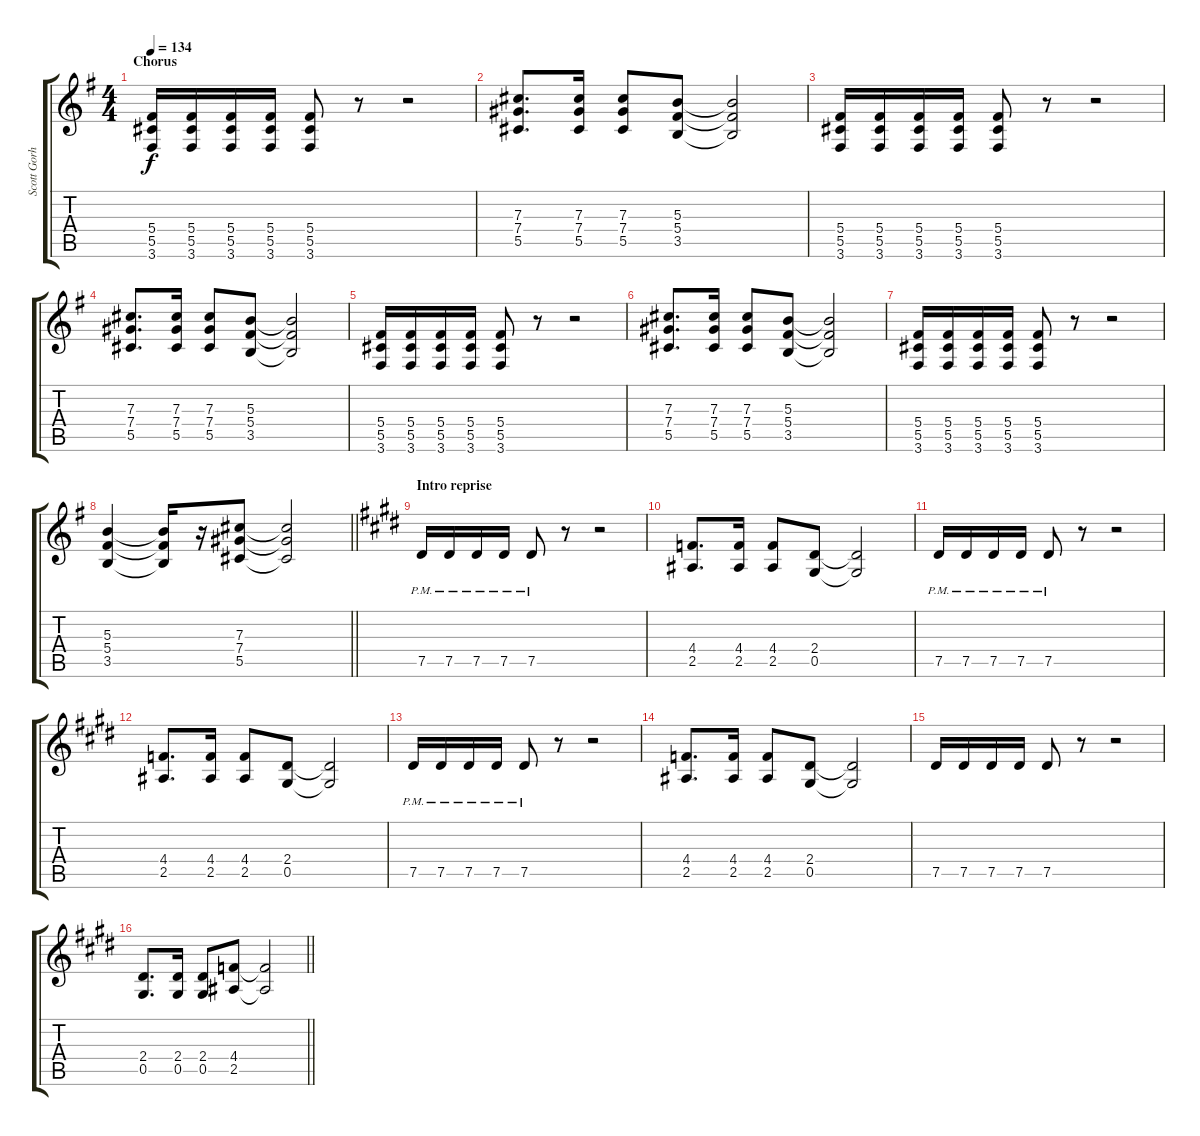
\track ("Scott Gorham" "Scott Gorh") {instrument overdrivenguitar}
\staff {score tabs}
\tuning (Eb4 Bb3 Gb3 Db3 Ab2 Eb2) {hide}
\ts (4 4)
\section ("" "Chorus")
\tempo 134
\clef g2
\ks g
(5.4 5.5 3.6).16{dy f} (5.4 5.5 3.6).16 (5.4 5.5 3.6).16 (5.4 5.5 3.6).16 (5.4 5.5 3.6).8 r.8 r.2 |
(7.3 7.4 5.5).8{d} (7.3 7.4 5.5).16 (7.3 7.4 5.5).8 (5.3 5.4 3.5).8 (5.3{t} 5.4{t} 3.5{t}).2 |
(5.4 5.5 3.6).16 (5.4 5.5 3.6).16 (5.4 5.5 3.6).16 (5.4 5.5 3.6).16 (5.4 5.5 3.6).8 r.8 r.2 |
(7.3 7.4 5.5).8{d} (7.3 7.4 5.5).16 (7.3 7.4 5.5).8 (5.3 5.4 3.5).8 (5.3{t} 5.4{t} 3.5{t}).2 |
(5.4 5.5 3.6).16 (5.4 5.5 3.6).16 (5.4 5.5 3.6).16 (5.4 5.5 3.6).16 (5.4 5.5 3.6).8 r.8 r.2 |
(7.3 7.4 5.5).8{d} (7.3 7.4 5.5).16 (7.3 7.4 5.5).8 (5.3 5.4 3.5).8 (5.3{t} 5.4{t} 3.5{t}).2 |
(5.4 5.5 3.6).16 (5.4 5.5 3.6).16 (5.4 5.5 3.6).16 (5.4 5.5 3.6).16 (5.4 5.5 3.6).8 r.8 r.2 |
\barLineRight lightlight
(5.3 5.4 3.5).4 (5.3{t} 5.4{t} 3.5{t}).16 r.16 (7.3 7.4 5.5).8 (7.3{t} 7.4{t} 5.5{t}).2 |
\section ("" "Intro reprise")
\ks e
7.5{pm}.16 7.5{pm}.16 7.5{pm}.16 7.5{pm}.16 7.5{pm}.8 r.8 r.2 |
(4.4 2.5).8{d} (4.4 2.5).16 (4.4 2.5).8 (2.4 0.5).8 (2.4{t} 0.5{t}).2 |
7.5{pm}.16 7.5{pm}.16 7.5{pm}.16 7.5{pm}.16 7.5{pm}.8 r.8 r.2 |
(4.4 2.5).8{d} (4.4 2.5).16 (4.4 2.5).8 (2.4 0.5).8 (2.4{t} 0.5{t}).2 |
7.5{pm}.16 7.5{pm}.16 7.5{pm}.16 7.5{pm}.16 7.5{pm}.8 r.8 r.2 |
(4.4 2.5).8{d} (4.4 2.5).16 (4.4 2.5).8 (2.4 0.5).8 (2.4{t} 0.5{t}).2 |
7.5.16 7.5.16 7.5.16 7.5.16 7.5.8 r.8 r.2 |
\barLineRight lightlight
(2.4 0.5).8{d} (2.4 0.5).16 (2.4 0.5).8 (4.4 2.5).8 (4.4{t} 2.5{t}).2
